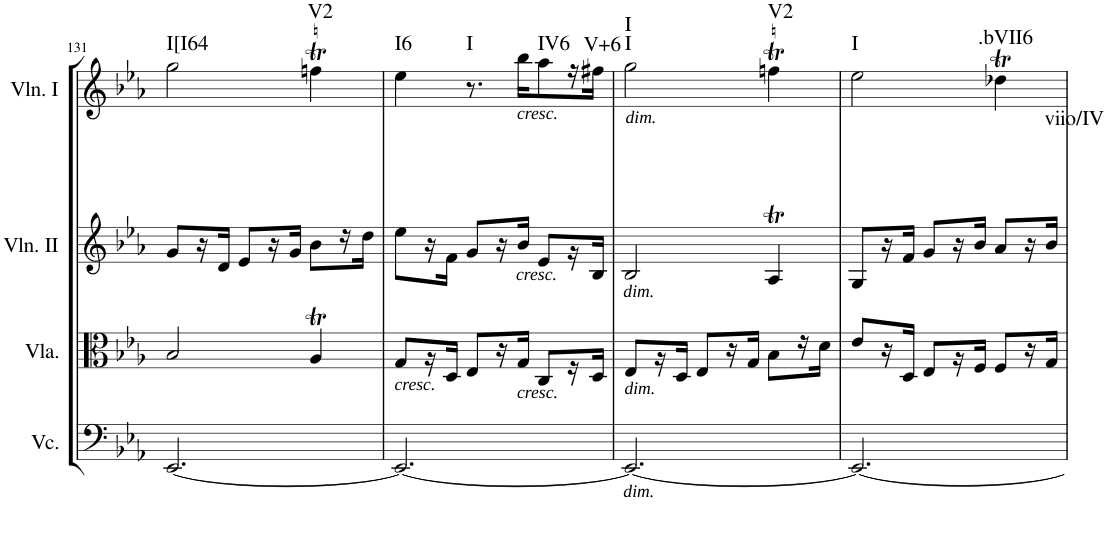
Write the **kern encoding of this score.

**kern	**kern	**kern	**harte	**kern	**harte
*part4	*part3	*part2	*part2	*part1	*part1
*staff4	*staff3	*staff2	*	*staff1	*
*I"Violoncello	*I"Viola	*I"Violin II	*	*I"Violin I	*
*I'Vc.	*I'Vla.	*I'Vln. II	*	*I'Vln. I	*
!!LO:PB:g=z
*clefF4	*clefC3	*clefG2	*	*clefG2	*
*k[b-e-a-]	*k[b-e-a-]	*k[b-e-a-]	*	*k[b-e-a-]	*
*E-:	*E-:	*E-:	*	*E-:	*
*M3/4	*M3/4	*M3/4	*	*M3/4	*
=131	=131	=131	=131	=131	=131
!	!	!	!	!	!LO:H:kt=I[I64
[2.EE-/	2B-/	8g/L	.	2gg\	N
.	.	16r	.	.	.
.	.	16d/JJ	.	.	.
.	.	8e-/L	.	.	.
.	.	16r	.	.	.
.	.	16g/JJ	.	.	.
!	!	!	!	!	!LO:H:kt=V2
.	4A-T/	8b-\L	.	4ffnT\	N
.	.	16r	.	.	.
.	.	16dd\JJ	.	.	.
=132	=132	=132	=132	=132	=132
!LO:TX:a:i:t=cresc.	!	!	!	!	!LO:H:kt=I6
2.EE-/_	8G/L	8ee-\L	.	4ee-\	N
.	16r	16r	.	.	.
.	16D/JJ	16f\JJ	.	.	.
!	!	!	!	!	!LO:H:kt=I
.	8E-/L	8g/L	.	8.r	N
.	16r	16r	.	.	.
!	!	!	!	!LO:TX:b:i:t=cresc.	!
!	!	!LO:TX:b:i:t=cresc.	!	!	!
!	!LO:TX:b:i:t=cresc.	!	!	!	!
.	16G/JJ	16b-/JJ	.	16bb-\KL	.
!	!	!	!	!	!LO:H:kt=IV6
.	8C/L	8e-/L	.	8aa-\	N
.	16r	16r	.	16r	.
!	!	!	!	!	!LO:H:kt=V+6
.	16D/JJ	16B-/JJ	.	16ff#X\JJ	N
=133	=133	=133	=133	=133	=133
!	!	!	!	!LO:TX:b:i:t=dim.	!
!	!LO:TX:b:i:t=dim.	!	!	!	!
!	!LO:TX:a:i:t=dim.	!	!	!	!
!LO:TX:b:i:t=dim.	!	!	!	!	!LO:H:n=1:kt=I
!	!	!	!	!	!LO:H:n=2:kt=I
2.EE-/_	8E-/L	2B-/	.	2gg\	N N
.	16r	.	.	.	.
.	16D/JJ	.	.	.	.
.	8E-/L	.	.	.	.
.	16r	.	.	.	.
.	16G/JJ	.	.	.	.
!	!	!	!	!	!LO:H:kt=V2
.	8B-\L	4A-T/	.	4ffnT\	N
.	16r	.	.	.	.
.	16d\JJ	.	.	.	.
=134	=134	=134	=134	=134	=134
!	!	!	!	!	!LO:H:kt=I
2.EE-/_	8e-/L	8G/L	.	2ee-\	N
.	16r	16r	.	.	.
.	16D/JJ	16f/JJ	.	.	.
.	8E-/L	8g/L	.	.	.
.	16r	16r	.	.	.
.	16F/JJ	16b-/JJ	.	.	.
!	!	!	!	!	!LO:H:kt=.bVII6
.	8F/L	8a-/L	.	4dd-XT\	N
.	16r	16r	.	.	.
!	!	!	!LO:H:kt=viio/IV	!	!
.	16G/JJ	16b-/JJ	N	.	.
=	=	=	=	=	=
*-	*-	*-	*-	*-	*-
